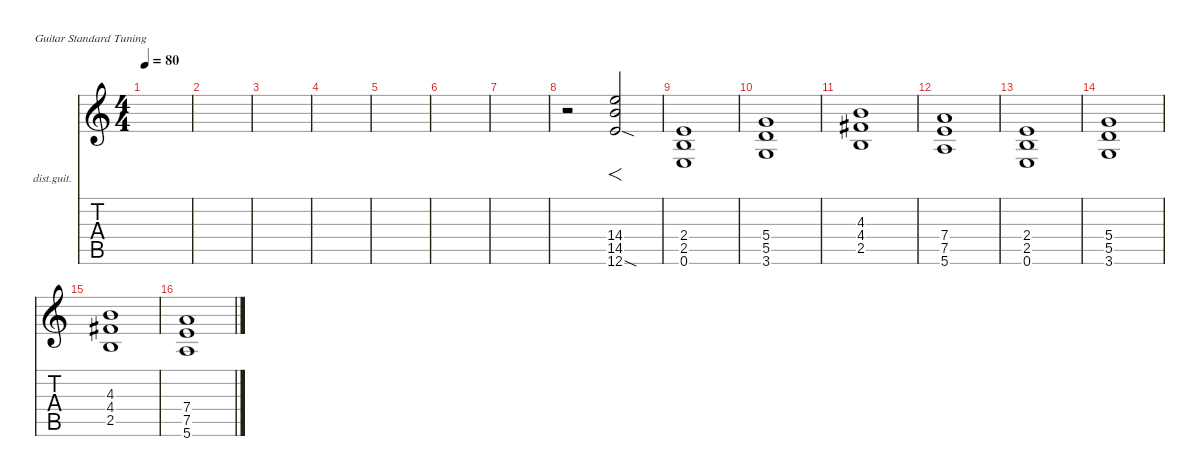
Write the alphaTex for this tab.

\defaultSystemsLayout 4
\hideDynamics
\bracketExtendMode nobrackets
\firstSystemTrackNameOrientation horizontal
\otherSystemsTrackNameOrientation horizontal
\track ("Distortion Guitar" "dist.guit.") {instrument distortionguitar}
\staff {score tabs}
\tuning (E4 B3 G3 D3 A2 E2)
\ts (4 4)
\tempo 80
\clef g2
\ks c
|
|
|
|
|
|
|
r.2{beam Down} (12.6{sod} 14.5 14.4).2{f beam Up} |
(0.6 2.5 2.4).1{dy p beam Up} |
(3.6 5.5 5.4).1{beam Up} |
(2.5 4.4{acc #} 4.3).1{beam Up} |
(5.6 7.5 7.4).1{beam Up} |
(0.6 2.5 2.4).1{beam Up} |
(3.6 5.5 5.4).1{beam Up} |
(2.5 4.4{acc #} 4.3).1{beam Up} |
(5.6 7.5 7.4).1{beam Up}
